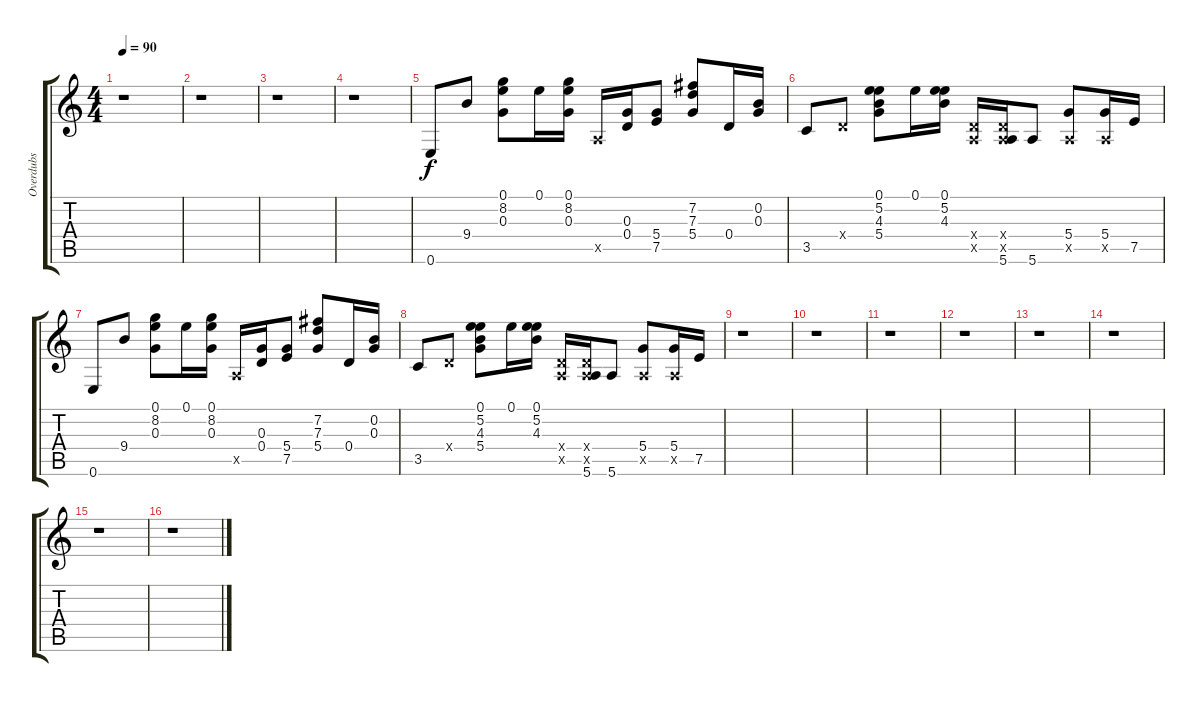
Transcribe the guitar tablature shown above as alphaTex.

\track ("Overdubs" "Overdubs") {instrument acousticguitarsteel}
\staff {score tabs}
\tuning (E4 B3 G3 D3 A2 E2) {hide}
\ts (4 4)
\tempo 90
\clef g2
\ks c
r.1{dy f instrument acousticguitarsteel} |
r.1 |
r.1 |
r.1 |
0.6.8 9.4.8 (0.1 8.2 0.3).8 0.1.16 (0.1 8.2 0.3).16 0.5{x}.16 (0.3 0.4).16 (5.4 7.5).8 (7.2 7.3 5.4).8 0.4.16 (0.2 0.3).16 |
3.5.8 0.4{x}.8 (0.1 5.2 4.3 5.4).8 0.1.16 (0.1 5.2 4.3).16 (0.4{x} 0.5{x}).16 (0.4{x} 0.5{x} 5.6).16 5.6.8 (5.4 0.5{x}).8 (5.4 0.5{x}).16 7.5.16 |
0.6.8 9.4.8 (0.1 8.2 0.3).8 0.1.16 (0.1 8.2 0.3).16 0.5{x}.16 (0.3 0.4).16 (5.4 7.5).8 (7.2 7.3 5.4).8 0.4.16 (0.2 0.3).16 |
3.5.8 0.4{x}.8 (0.1 5.2 4.3 5.4).8 0.1.16 (0.1 5.2 4.3).16 (0.4{x} 0.5{x}).16 (0.4{x} 0.5{x} 5.6).16 5.6.8 (5.4 0.5{x}).8 (5.4 0.5{x}).16 7.5.16 |
r.1 |
r.1 |
r.1 |
r.1 |
r.1 |
r.1 |
r.1 |
r.1
